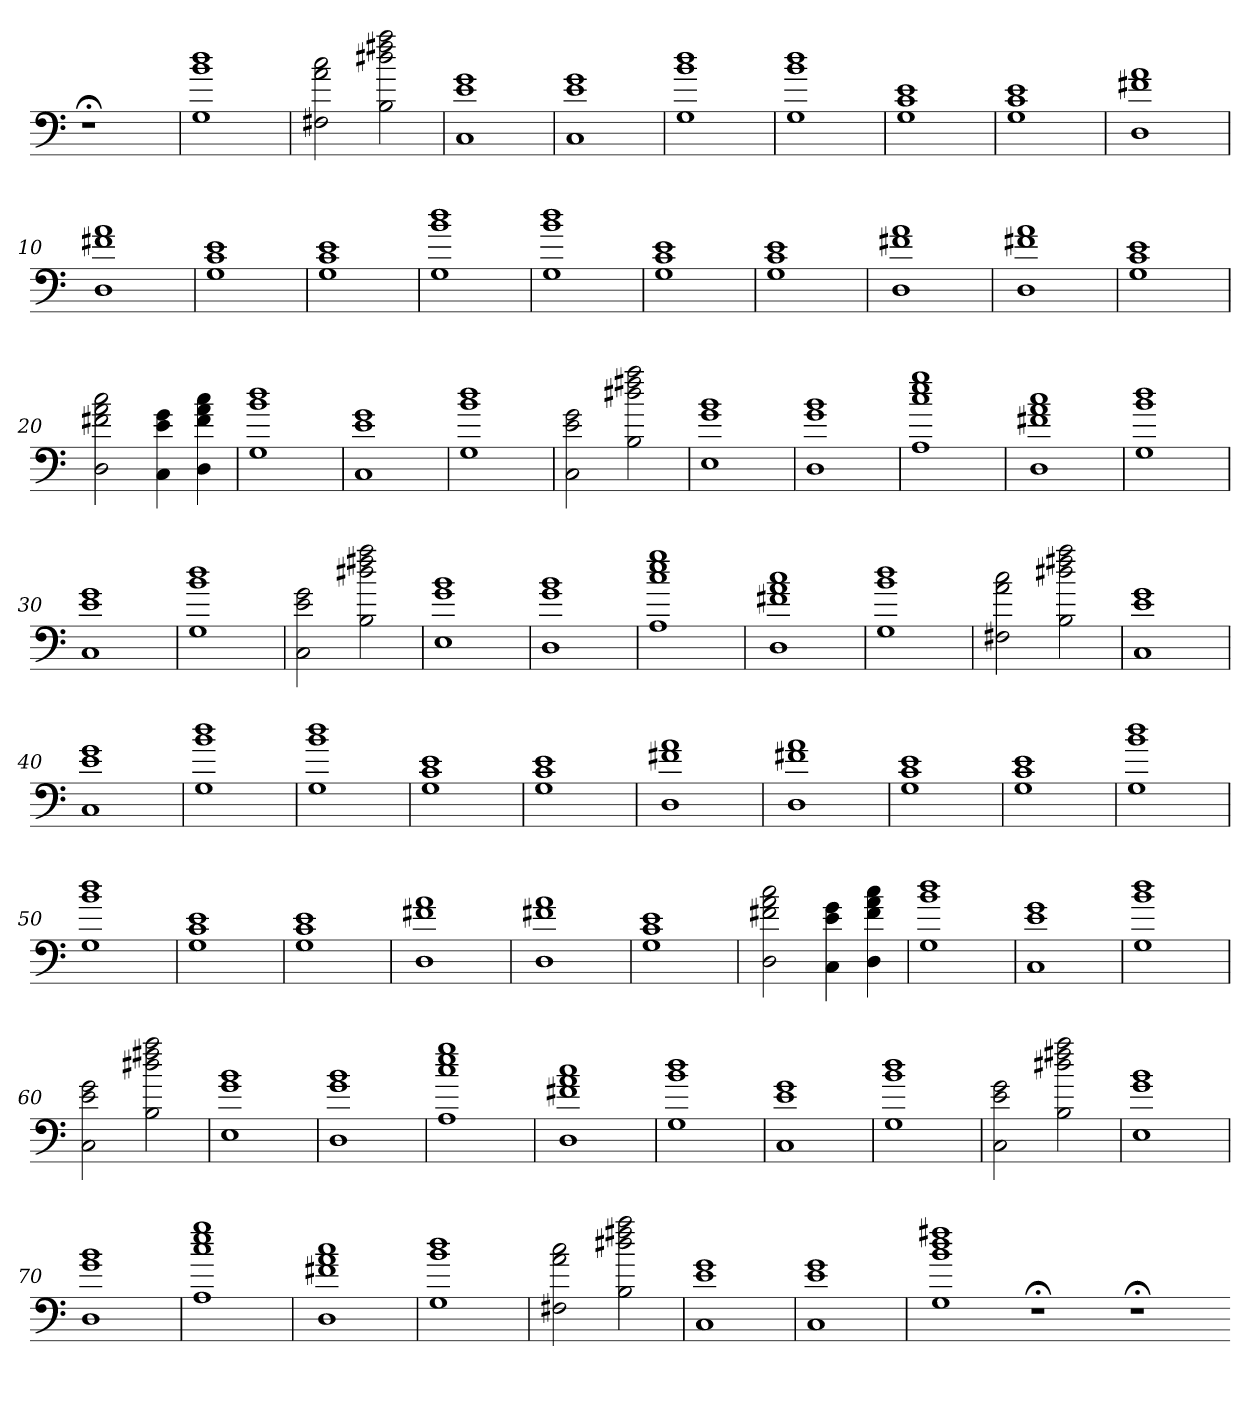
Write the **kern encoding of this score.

**kern
*part1
*staff1
=
1r;<
=1
1G 1b 1dd
=2
2F#X 2a 2cc
2B 2dd#X 2ff#X 2aa
=3
1C 1e 1g
=4
1C 1e 1g
=5
1G 1b 1dd
=6
1G 1b 1dd
=7
1G 1c 1e
=8
1G 1c 1e
=9
1D 1f#X 1a
=10
1D 1f#X 1a
=11
1G 1c 1e
=12
1G 1c 1e
=13
1G 1b 1dd
=14
1G 1b 1dd
=15
1G 1c 1e
=16
1G 1c 1e
=17
1D 1f#X 1a
=18
1D 1f#X 1a
=19
1G 1c 1e
=20
2D 2f#X 2a 2cc
4C 4e 4g
4D 4f# 4a 4cc
=21
1G 1b 1dd
=22
1C 1e 1g
=23
1G 1b 1dd
=24
2C 2e 2g
2B 2dd#X 2ff#X 2aa
=25
1E 1g 1b
=26
1D 1g 1b
=27
1A 1cc 1ee 1gg
=28
1D 1f#X 1a 1cc
=29
1G 1b 1dd
=30
1C 1e 1g
=31
1G 1b 1dd
=32
2C 2e 2g
2B 2dd#X 2ff#X 2aa
=33
1E 1g 1b
=34
1D 1g 1b
=35
1A 1cc 1ee 1gg
=36
1D 1f#X 1a 1cc
=37
1G 1b 1dd
=38
2F#X 2a 2cc
2B 2dd#X 2ff#X 2aa
=39
1C 1e 1g
=40
1C 1e 1g
=41
1G 1b 1dd
=42
1G 1b 1dd
=43
1G 1c 1e
=44
1G 1c 1e
=45
1D 1f#X 1a
=46
1D 1f#X 1a
=47
1G 1c 1e
=48
1G 1c 1e
=49
1G 1b 1dd
=50
1G 1b 1dd
=51
1G 1c 1e
=52
1G 1c 1e
=53
1D 1f#X 1a
=54
1D 1f#X 1a
=55
1G 1c 1e
=56
2D 2f#X 2a 2cc
4C 4e 4g
4D 4f# 4a 4cc
=57
1G 1b 1dd
=58
1C 1e 1g
=59
1G 1b 1dd
=60
2C 2e 2g
2B 2dd#X 2ff#X 2aa
=61
1E 1g 1b
=62
1D 1g 1b
=63
1A 1cc 1ee 1gg
=64
1D 1f#X 1a 1cc
=65
1G 1b 1dd
=66
1C 1e 1g
=67
1G 1b 1dd
=68
2C 2e 2g
2B 2dd#X 2ff#X 2aa
=69
1E 1g 1b
=70
1D 1g 1b
=71
1A 1cc 1ee 1gg
=72
1D 1f#X 1a 1cc
=73
1G 1b 1dd
=74
2F#X 2a 2cc
2B 2dd#X 2ff#X 2aa
=75
1C 1e 1g
=76
1C 1e 1g
=77
1G 1b 1dd 1ff#X
1r;<
1r;<
=-
*-
